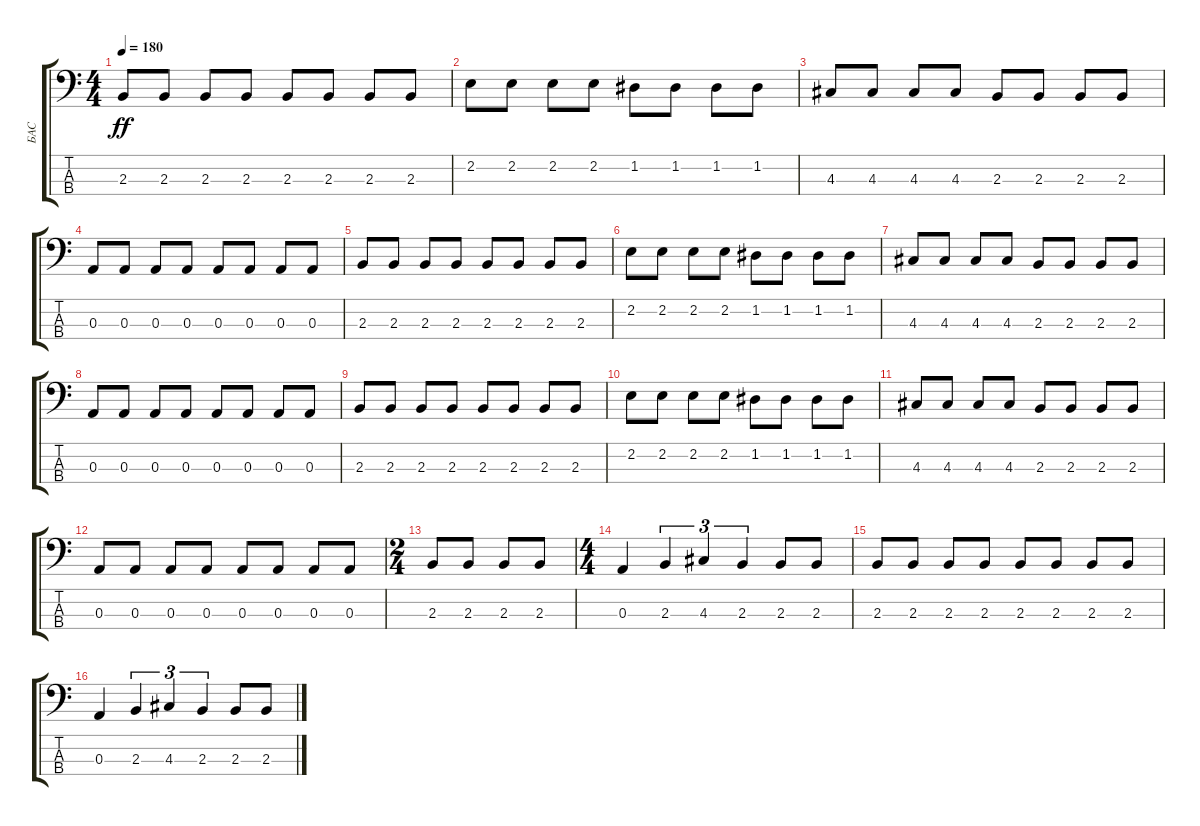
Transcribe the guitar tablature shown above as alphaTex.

\track ("БАС" "БАС") {instrument electricbassfinger}
\staff {score tabs}
\tuning (G2 D2 A1 E1) {hide}
\ts (4 4)
\tempo 180
\clef f4
\ks c
2.3.8{dy ff} 2.3.8 2.3.8 2.3.8 2.3.8 2.3.8 2.3.8 2.3.8 |
2.2.8 2.2.8 2.2.8 2.2.8 1.2.8 1.2.8 1.2.8 1.2.8 |
4.3.8 4.3.8 4.3.8 4.3.8 2.3.8 2.3.8 2.3.8 2.3.8 |
0.3.8 0.3.8 0.3.8 0.3.8 0.3.8 0.3.8 0.3.8 0.3.8 |
2.3.8 2.3.8 2.3.8 2.3.8 2.3.8 2.3.8 2.3.8 2.3.8 |
2.2.8 2.2.8 2.2.8 2.2.8 1.2.8 1.2.8 1.2.8 1.2.8 |
4.3.8 4.3.8 4.3.8 4.3.8 2.3.8 2.3.8 2.3.8 2.3.8 |
0.3.8 0.3.8 0.3.8 0.3.8 0.3.8 0.3.8 0.3.8 0.3.8 |
2.3.8 2.3.8 2.3.8 2.3.8 2.3.8 2.3.8 2.3.8 2.3.8 |
2.2.8 2.2.8 2.2.8 2.2.8 1.2.8 1.2.8 1.2.8 1.2.8 |
4.3.8 4.3.8 4.3.8 4.3.8 2.3.8 2.3.8 2.3.8 2.3.8 |
0.3.8 0.3.8 0.3.8 0.3.8 0.3.8 0.3.8 0.3.8 0.3.8 |
\ts (2 4)
2.3.8 2.3.8 2.3.8 2.3.8 |
\ts (4 4)
0.3.4 2.3.4{tu (3 2)} 4.3.4{tu (3 2)} 2.3.4{tu (3 2)} 2.3.8 2.3.8 |
2.3.8 2.3.8 2.3.8 2.3.8 2.3.8 2.3.8 2.3.8 2.3.8 |
0.3.4 2.3.4{tu (3 2)} 4.3.4{tu (3 2)} 2.3.4{tu (3 2)} 2.3.8 2.3.8
